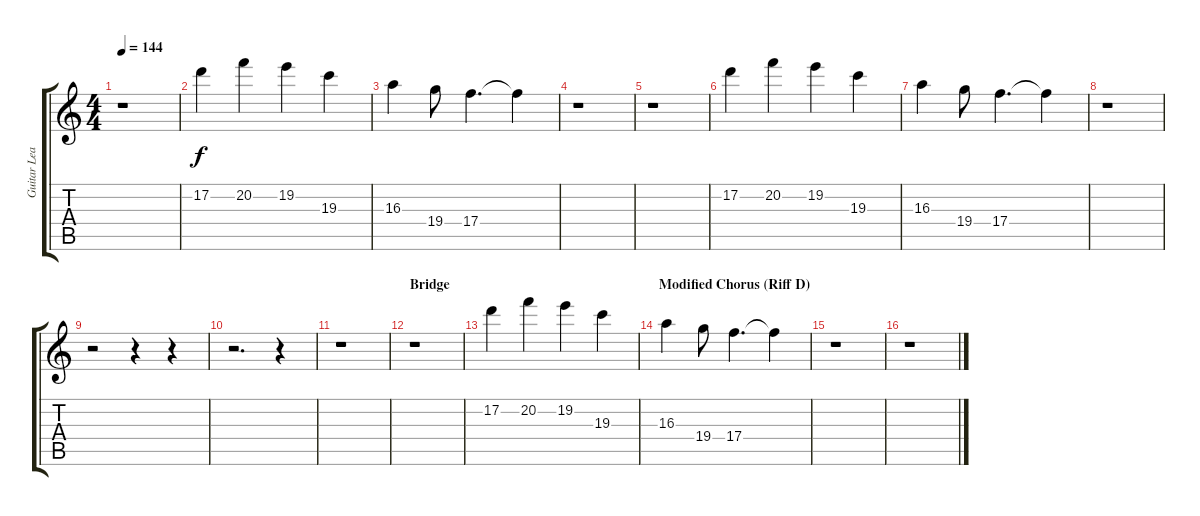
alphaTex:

\track ("Guitar Lead" "Guitar Lea") {instrument distortionguitar}
\staff {score tabs}
\tuning (D4 A3 F3 C3 G2 C2) {hide}
\ts (4 4)
\tempo 144
\clef g2
\ks c
r.1{dy f} |
17.2.4 20.2.4 19.2.4 19.3.4 |
16.3.4 19.4.8 17.4.4{d} 17.4{t}.4 |
r.1 |
r.1 |
17.2.4 20.2.4 19.2.4 19.3.4 |
16.3.4 19.4.8 17.4.4{d} 17.4{t}.4 |
r.1 |
r.2 r.4 r.4 |
r.2{d} r.4 |
r.1 |
\section ("" "Bridge")
r.1 |
17.2.4 20.2.4 19.2.4 19.3.4 |
\section ("" "Modified Chorus (Riff D)")
16.3.4 19.4.8 17.4.4{d} 17.4{t}.4 |
r.1 |
r.1
